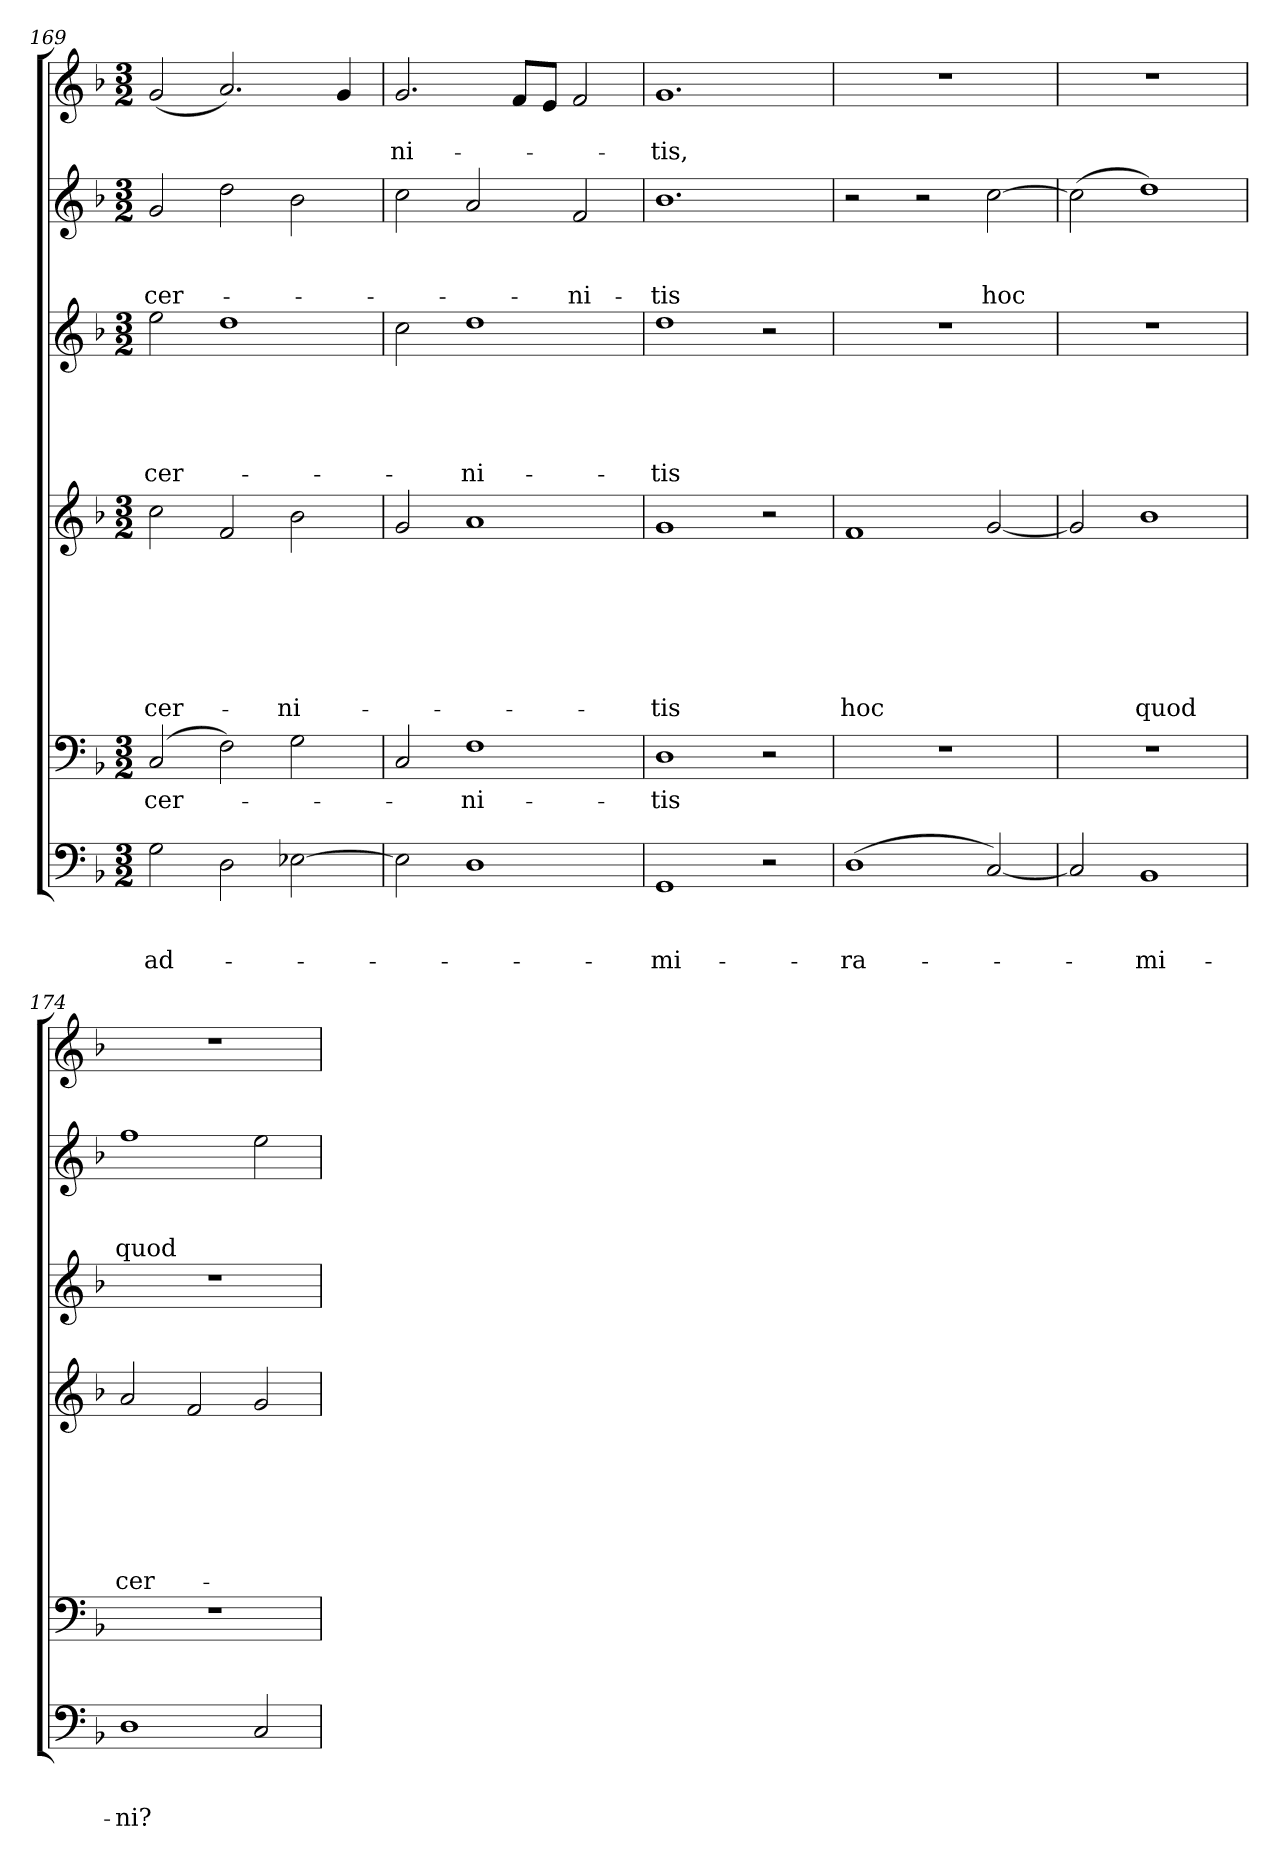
**kern	**text	**text	**text	**kern	**text	**kern	**text	**text	**text	**text	**text	**text	**text	**kern	**text	**text	**text	**text	**text	**kern	**text	**text	**text	**kern	**text	**text
*part6	*part6	*part6	*part6	*part5	*part5	*part4	*part4	*part4	*part4	*part4	*part4	*part4	*part4	*part3	*part3	*part3	*part3	*part3	*part3	*part2	*part2	*part2	*part2	*part1	*part1	*part1
*staff6	*staff6	*staff6	*staff6	*staff5	*staff5	*staff4	*staff4	*staff4	*staff4	*staff4	*staff4	*staff4	*staff4	*staff3	*staff3	*staff3	*staff3	*staff3	*staff3	*staff2	*staff2	*staff2	*staff2	*staff1	*staff1	*staff1
*clefF4	*	*	*	*clefF4	*	*clefG2	*	*	*	*	*	*	*	*clefG2	*	*	*	*	*	*clefG2	*	*	*	*clefG2	*	*
*	*	*	*	*	*	*ITrd7c12	*	*	*	*	*	*	*	*ITrd7c12	*	*	*	*	*	*ITrd7c12	*	*	*	*	*	*
*k[b-]	*	*	*	*k[b-]	*	*k[b-]	*	*	*	*	*	*	*	*k[b-]	*	*	*	*	*	*k[b-]	*	*	*	*k[b-]	*	*
*F:	*	*	*	*F:	*	*F:	*	*	*	*	*	*	*	*F:	*	*	*	*	*	*F:	*	*	*	*F:	*	*
*M3/2	*	*	*	*M3/2	*	*M3/2	*	*	*	*	*	*	*	*M3/2	*	*	*	*	*	*M3/2	*	*	*	*M3/2	*	*
=169	=169	=169	=169	=169	=169	=169	=169	=169	=169	=169	=169	=169	=169	=169	=169	=169	=169	=169	=169	=169	=169	=169	=169	=169	=169	=169
!	!	!	!LO:LY:b	!	!LO:LY:b	!	!	!	!	!	!	!	!LO:LY:b	!	!	!	!	!	!LO:LY:b	!	!	!	!LO:LY:b	!	!	!
2G\	.	.	ad-	(<2C/	cer-	2c\	.	.	.	.	.	.	cer-	2e\	.	.	.	.	cer-	2G/	.	.	cer-	(<2g/	.	.
2D\	.	.	.	2F\)	.	2F/	.	.	.	.	.	.	.	1d	.	.	.	.	.	2d\	.	.	.	2.a/)	.	.
!	!	!	!	!	!	!	!	!	!	!	!	!	!LO:LY:b	!	!	!	!	!	!	!	!	!	!	!	!	!
[>2E-i\	.	.	.	2G\	.	2B-\	.	.	.	.	.	.	-ni-	.	.	.	.	.	.	2B-\	.	.	.	.	.	.
.	.	.	.	.	.	.	.	.	.	.	.	.	.	.	.	.	.	.	.	.	.	.	.	4g/	.	.
=170	=170	=170	=170	=170	=170	=170	=170	=170	=170	=170	=170	=170	=170	=170	=170	=170	=170	=170	=170	=170	=170	=170	=170	=170	=170	=170
!	!	!	!	!	!	!	!	!	!	!	!	!	!	!	!	!	!	!	!	!	!	!	!	!	!	!LO:LY:b
2E-\]	.	.	.	2C/	.	2G/	.	.	.	.	.	.	.	2c\	.	.	.	.	.	2c\	.	.	.	2.g/	.	-ni-
!	!	!	!	!	!LO:LY:b	!	!	!	!	!	!	!	!	!	!	!	!	!	!LO:LY:b	!	!	!	!	!	!	!
1D	.	.	.	1F	-ni-	1A	.	.	.	.	.	.	.	1d	.	.	.	.	-ni-	2A/	.	.	.	.	.	.
.	.	.	.	.	.	.	.	.	.	.	.	.	.	.	.	.	.	.	.	.	.	.	.	8f/L	.	.
.	.	.	.	.	.	.	.	.	.	.	.	.	.	.	.	.	.	.	.	.	.	.	.	8e/J	.	.
!	!	!	!	!	!	!	!	!	!	!	!	!	!	!	!	!	!	!	!	!	!	!	!LO:LY:b	!	!	!
.	.	.	.	.	.	.	.	.	.	.	.	.	.	.	.	.	.	.	.	2F/	.	.	-ni-	2f/	.	.
=171	=171	=171	=171	=171	=171	=171	=171	=171	=171	=171	=171	=171	=171	=171	=171	=171	=171	=171	=171	=171	=171	=171	=171	=171	=171	=171
!	!	!	!LO:LY:b	!	!LO:LY:b	!	!	!	!	!	!	!	!LO:LY:b	!	!	!	!	!	!LO:LY:b	!	!	!	!LO:LY:b	!	!	!LO:LY:b
1GG	.	.	-mi-	1D	-tis	1G	.	.	.	.	.	.	-tis	1d	.	.	.	.	-tis	1.B-	.	.	-tis	1.g	.	-tis,
2r	.	.	.	2r	.	2r	.	.	.	.	.	.	.	2r	.	.	.	.	.	.	.	.	.	.	.	.
=172	=172	=172	=172	=172	=172	=172	=172	=172	=172	=172	=172	=172	=172	=172	=172	=172	=172	=172	=172	=172	=172	=172	=172	=172	=172	=172
!	!	!	!LO:LY:b	!LO:N:vis=1	!	!	!	!	!	!	!	!	!LO:LY:b	!LO:N:vis=1	!	!	!	!	!	!	!	!	!	!LO:N:vis=1	!	!
(>1D	.	.	-ra-	1.r	.	1F	.	.	.	.	.	.	hoc	1.r	.	.	.	.	.	2r	.	.	.	1.r	.	.
.	.	.	.	.	.	.	.	.	.	.	.	.	.	.	.	.	.	.	.	2r	.	.	.	.	.	.
!	!	!	!	!	!	!	!	!	!	!	!	!	!	!	!	!	!	!	!	!	!	!	!LO:LY:b	!	!	!
[<2C/)	.	.	.	.	.	[<2G/	.	.	.	.	.	.	.	.	.	.	.	.	.	[>2c\	.	.	hoc	.	.	.
=173	=173	=173	=173	=173	=173	=173	=173	=173	=173	=173	=173	=173	=173	=173	=173	=173	=173	=173	=173	=173	=173	=173	=173	=173	=173	=173
!	!	!	!	!LO:N:vis=1	!	!	!	!	!	!	!	!	!	!LO:N:vis=1	!	!	!	!	!	!	!	!	!	!LO:N:vis=1	!	!
2C/]	.	.	.	1.r	.	2G/]	.	.	.	.	.	.	.	1.r	.	.	.	.	.	(>2c\]	.	.	.	1.r	.	.
!	!	!	!LO:LY:b	!	!	!	!	!	!	!	!	!	!LO:LY:b	!	!	!	!	!	!	!	!	!	!	!	!	!
1BB-	.	.	-mi-	.	.	1B-	.	.	.	.	.	.	quod	.	.	.	.	.	.	1d)	.	.	.	.	.	.
=174	=174	=174	=174	=174	=174	=174	=174	=174	=174	=174	=174	=174	=174	=174	=174	=174	=174	=174	=174	=174	=174	=174	=174	=174	=174	=174
!	!	!	!LO:LY:b	!LO:N:vis=1	!	!	!	!	!	!	!	!	!LO:LY:b	!LO:N:vis=1	!	!	!	!	!	!	!	!	!LO:LY:b	!LO:N:vis=1	!	!
1D	.	.	-ni?	1.r	.	2A/	.	.	.	.	.	.	cer-	1.r	.	.	.	.	.	1f	.	.	quod	1.r	.	.
.	.	.	.	.	.	2F/	.	.	.	.	.	.	.	.	.	.	.	.	.	.	.	.	.	.	.	.
2C/	.	.	.	.	.	2G/	.	.	.	.	.	.	.	.	.	.	.	.	.	2e\	.	.	.	.	.	.
=	=	=	=	=	=	=	=	=	=	=	=	=	=	=	=	=	=	=	=	=	=	=	=	=	=	=
*-	*-	*-	*-	*-	*-	*-	*-	*-	*-	*-	*-	*-	*-	*-	*-	*-	*-	*-	*-	*-	*-	*-	*-	*-	*-	*-
